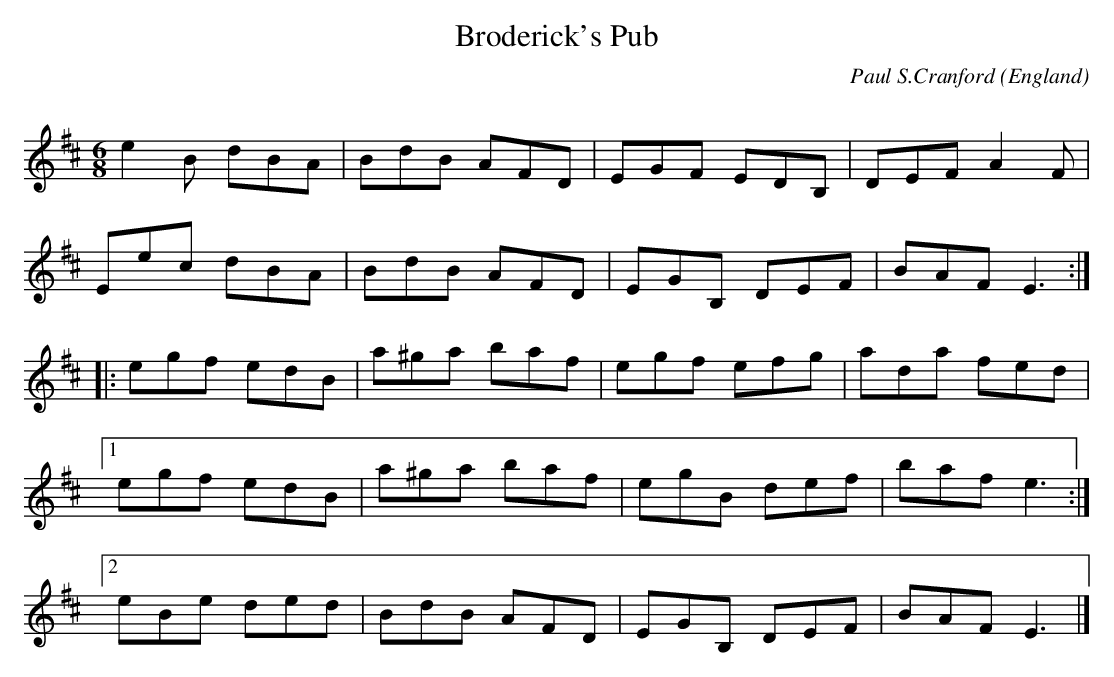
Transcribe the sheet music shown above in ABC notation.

X:1
T:Broderick's Pub
C:Paul S.Cranford
Q:300
O:England
L:1/8
M:6/8
K:Edor
e2 B dBA|BdB AFD|EGF EDB,|DEF A2 F|
Eec dBA|BdB AFD|EGB, DEF|BAF E3:|
|:egf edB|a^ga baf|egf efg|ada fed|
[1egf edB|a^ga baf|egB def|baf e3:|
[2eBe ded|BdB AFD|EGB, DEF|BAF E3|]
